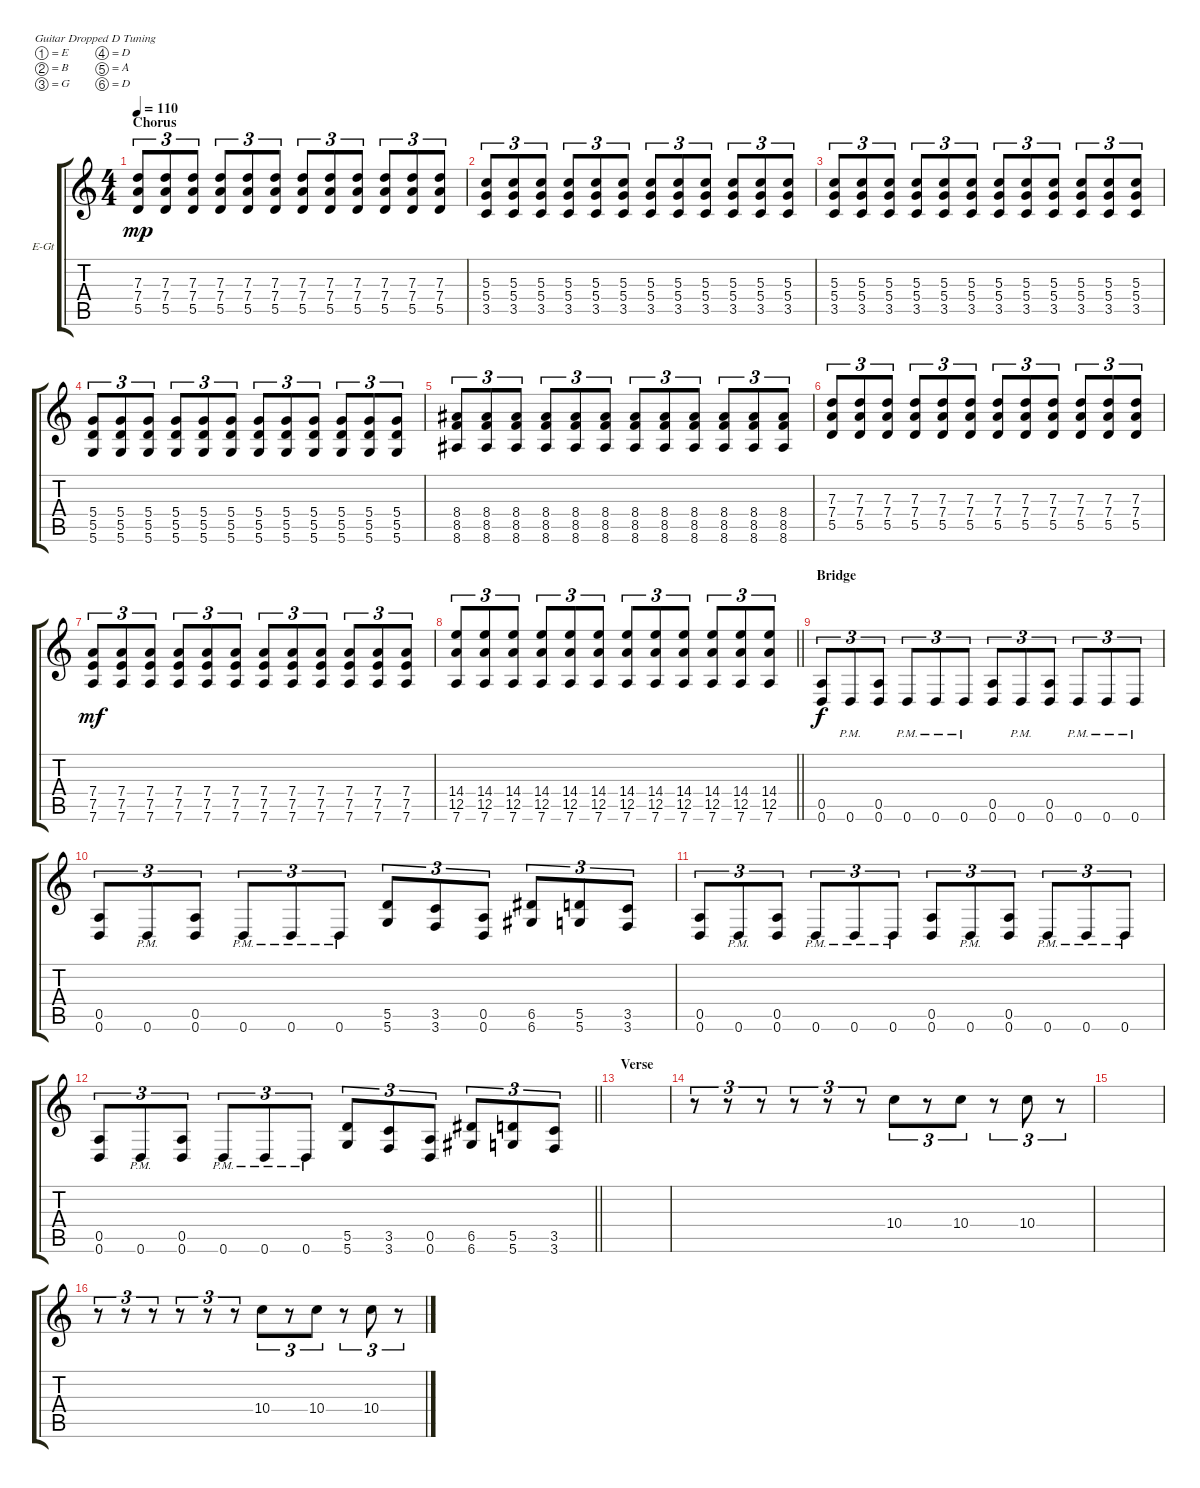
\bracketExtendMode groupsimilarinstruments
\firstSystemTrackNameOrientation horizontal
\otherSystemsTrackNameOrientation horizontal
\track ("Guitar 2" "E-Gt") {instrument distortionguitar}
\staff {score tabs}
\tuning (E4 B3 G3 D3 A2 D2)
\ts (4 4)
\section ("" "Chorus")
\tempo 110
\clef g2
\ks c
(5.5 7.4 7.3).8{tu (3 2) dy mp} (7.3 7.4 5.5).8{tu (3 2)} (5.5 7.3 7.4).8{tu (3 2)} (7.3 7.4 5.5).8{tu (3 2)} (7.3 7.4 5.5).8{tu (3 2)} (7.3 7.4 5.5).8{tu (3 2)} (5.5 7.3 7.4).8{tu (3 2)} (7.3 7.4 5.5).8{tu (3 2)} (5.5 7.3 7.4).8{tu (3 2)} (7.3 7.4 5.5).8{tu (3 2)} (7.3 7.4 5.5).8{tu (3 2)} (7.3 7.4 5.5).8{tu (3 2)} |
(3.5 5.3 5.4).8{tu (3 2)} (5.3 5.4 3.5).8{tu (3 2)} (3.5 5.3 5.4).8{tu (3 2)} (5.3 5.4 3.5).8{tu (3 2)} (5.3 5.4 3.5).8{tu (3 2)} (5.3 5.4 3.5).8{tu (3 2)} (3.5 5.3 5.4).8{tu (3 2)} (5.3 5.4 3.5).8{tu (3 2)} (3.5 5.3 5.4).8{tu (3 2)} (5.3 5.4 3.5).8{tu (3 2)} (5.3 5.4 3.5).8{tu (3 2)} (5.3 5.4 3.5).8{tu (3 2)} |
(3.5 5.3 5.4).8{tu (3 2)} (5.3 5.4 3.5).8{tu (3 2)} (3.5 5.3 5.4).8{tu (3 2)} (5.3 5.4 3.5).8{tu (3 2)} (5.3 5.4 3.5).8{tu (3 2)} (5.3 5.4 3.5).8{tu (3 2)} (3.5 5.3 5.4).8{tu (3 2)} (5.3 5.4 3.5).8{tu (3 2)} (3.5 5.3 5.4).8{tu (3 2)} (5.3 5.4 3.5).8{tu (3 2)} (5.3 5.4 3.5).8{tu (3 2)} (5.3 5.4 3.5).8{tu (3 2)} |
(5.5 5.6 5.4).8{tu (3 2)} (5.6 5.5 5.4).8{tu (3 2)} (5.5 5.6 5.4).8{tu (3 2)} (5.6 5.5 5.4).8{tu (3 2)} (5.6 5.5 5.4).8{tu (3 2)} (5.6 5.5 5.4).8{tu (3 2)} (5.5 5.6 5.4).8{tu (3 2)} (5.6 5.5 5.4).8{tu (3 2)} (5.5 5.6 5.4).8{tu (3 2)} (5.6 5.5 5.4).8{tu (3 2)} (5.6 5.5 5.4).8{tu (3 2)} (5.6 5.5 5.4).8{tu (3 2)} |
(8.5 8.6 8.4).8{tu (3 2)} (8.6 8.5 8.4).8{tu (3 2)} (8.5 8.6 8.4).8{tu (3 2)} (8.6 8.5 8.4).8{tu (3 2)} (8.6 8.5 8.4).8{tu (3 2)} (8.6 8.5 8.4).8{tu (3 2)} (8.5 8.6 8.4).8{tu (3 2)} (8.6 8.5 8.4).8{tu (3 2)} (8.5 8.6 8.4).8{tu (3 2)} (8.6 8.5 8.4).8{tu (3 2)} (8.6 8.5 8.4).8{tu (3 2)} (8.6 8.5 8.4).8{tu (3 2)} |
(5.5 7.4 7.3).8{tu (3 2)} (7.3 7.4 5.5).8{tu (3 2)} (5.5 7.3 7.4).8{tu (3 2)} (7.3 7.4 5.5).8{tu (3 2)} (7.3 7.4 5.5).8{tu (3 2)} (7.3 7.4 5.5).8{tu (3 2)} (5.5 7.3 7.4).8{tu (3 2)} (7.3 7.4 5.5).8{tu (3 2)} (5.5 7.3 7.4).8{tu (3 2)} (7.3 7.4 5.5).8{tu (3 2)} (7.3 7.4 5.5).8{tu (3 2)} (7.3 7.4 5.5).8{tu (3 2)} |
(7.5 7.4 7.6).8{tu (3 2) dy mf} (7.5 7.4 7.6).8{tu (3 2)} (7.5 7.4 7.6).8{tu (3 2)} (7.5 7.4 7.6).8{tu (3 2)} (7.5 7.4 7.6).8{tu (3 2)} (7.5 7.4 7.6).8{tu (3 2)} (7.5 7.4 7.6).8{tu (3 2)} (7.5 7.4 7.6).8{tu (3 2)} (7.5 7.4 7.6).8{tu (3 2)} (7.5 7.4 7.6).8{tu (3 2)} (7.5 7.4 7.6).8{tu (3 2)} (7.5 7.4 7.6).8{tu (3 2)} |
\barLineRight lightlight
(12.5 14.4 7.6).8{tu (3 2)} (12.5 14.4 7.6).8{tu (3 2)} (12.5 14.4 7.6).8{tu (3 2)} (12.5 14.4 7.6).8{tu (3 2)} (12.5 14.4 7.6).8{tu (3 2)} (12.5 14.4 7.6).8{tu (3 2)} (12.5 14.4 7.6).8{tu (3 2)} (12.5 14.4 7.6).8{tu (3 2)} (12.5 14.4 7.6).8{tu (3 2)} (12.5 14.4 7.6).8{tu (3 2)} (12.5 14.4 7.6).8{tu (3 2)} (12.5 14.4 7.6).8{tu (3 2)} |
\section ("" "Bridge")
(0.5 0.6).8{tu (3 2) dy f} 0.6{pm}.8{tu (3 2)} (0.5 0.6).8{tu (3 2)} 0.6{pm}.8{tu (3 2)} 0.6{pm}.8{tu (3 2)} 0.6{pm}.8{tu (3 2)} (0.5 0.6).8{tu (3 2)} 0.6{pm}.8{tu (3 2)} (0.5 0.6).8{tu (3 2)} 0.6{pm}.8{tu (3 2)} 0.6{pm}.8{tu (3 2)} 0.6{pm}.8{tu (3 2)} |
(0.5 0.6).8{tu (3 2)} 0.6{pm}.8{tu (3 2)} (0.5 0.6).8{tu (3 2)} 0.6{pm}.8{tu (3 2)} 0.6{pm}.8{tu (3 2)} 0.6{pm}.8{tu (3 2)} (5.5 5.6).8{tu (3 2)} (3.5 3.6).8{tu (3 2)} (0.5 0.6).8{tu (3 2)} (6.5 6.6).8{tu (3 2)} (5.5 5.6).8{tu (3 2)} (3.5 3.6).8{tu (3 2)} |
(0.5 0.6).8{tu (3 2)} 0.6{pm}.8{tu (3 2)} (0.5 0.6).8{tu (3 2)} 0.6{pm}.8{tu (3 2)} 0.6{pm}.8{tu (3 2)} 0.6{pm}.8{tu (3 2)} (0.5 0.6).8{tu (3 2)} 0.6{pm}.8{tu (3 2)} (0.5 0.6).8{tu (3 2)} 0.6{pm}.8{tu (3 2)} 0.6{pm}.8{tu (3 2)} 0.6{pm}.8{tu (3 2)} |
\barLineRight lightlight
(0.5 0.6).8{tu (3 2)} 0.6{pm}.8{tu (3 2)} (0.5 0.6).8{tu (3 2)} 0.6{pm}.8{tu (3 2)} 0.6{pm}.8{tu (3 2)} 0.6{pm}.8{tu (3 2)} (5.5 5.6).8{tu (3 2)} (3.5 3.6).8{tu (3 2)} (0.5 0.6).8{tu (3 2)} (6.5 6.6).8{tu (3 2)} (5.5 5.6).8{tu (3 2)} (3.5 3.6).8{tu (3 2)} |
\section ("" "Verse")
|
r.8{tu (3 2)} r.8{tu (3 2)} r.8{tu (3 2)} r.8{tu (3 2)} r.8{tu (3 2)} r.8{tu (3 2)} 10.4.8{tu (3 2)} r.8{tu (3 2)} 10.4.8{tu (3 2)} r.8{tu (3 2)} 10.4.8{tu (3 2)} r.8{tu (3 2)} |
|
r.8{tu (3 2)} r.8{tu (3 2)} r.8{tu (3 2)} r.8{tu (3 2)} r.8{tu (3 2)} r.8{tu (3 2)} 10.4.8{tu (3 2)} r.8{tu (3 2)} 10.4.8{tu (3 2)} r.8{tu (3 2)} 10.4.8{tu (3 2)} r.8{tu (3 2)}
